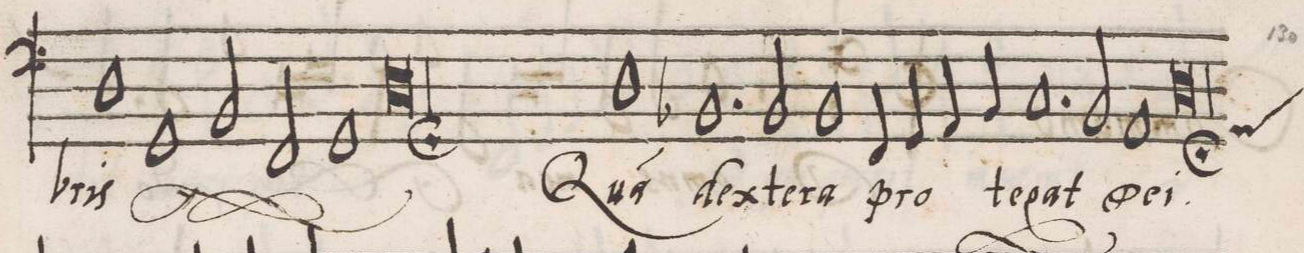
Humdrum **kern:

**kern	**text
*I"BASSVS	*
*clefF4	*
*k[]	*
*met(c|)	*
*M2/1	*
1D	-bris
*	*ij
1GG	ſi-
=20	=20
2BB/	-ne
2FF/	te-
1GG	-ne-
=21	=21
0D;<	-bris
*	*Xij
=22	=22
1D	Qua(m)
1BB-X	dex-
=23	=23
2BB/	.
2BB-/	-te-
1BB-X	-ra
=24	=24
4FF/	pro-
4GG/	.
4AA/	.
4BB-X/	.
1.C	-te-
=25	=25
2BB-X/	-gat
1AA	De-
=26	=26
*custos:AA	*
0D;<	-i.
=27	=27
*-	*-
